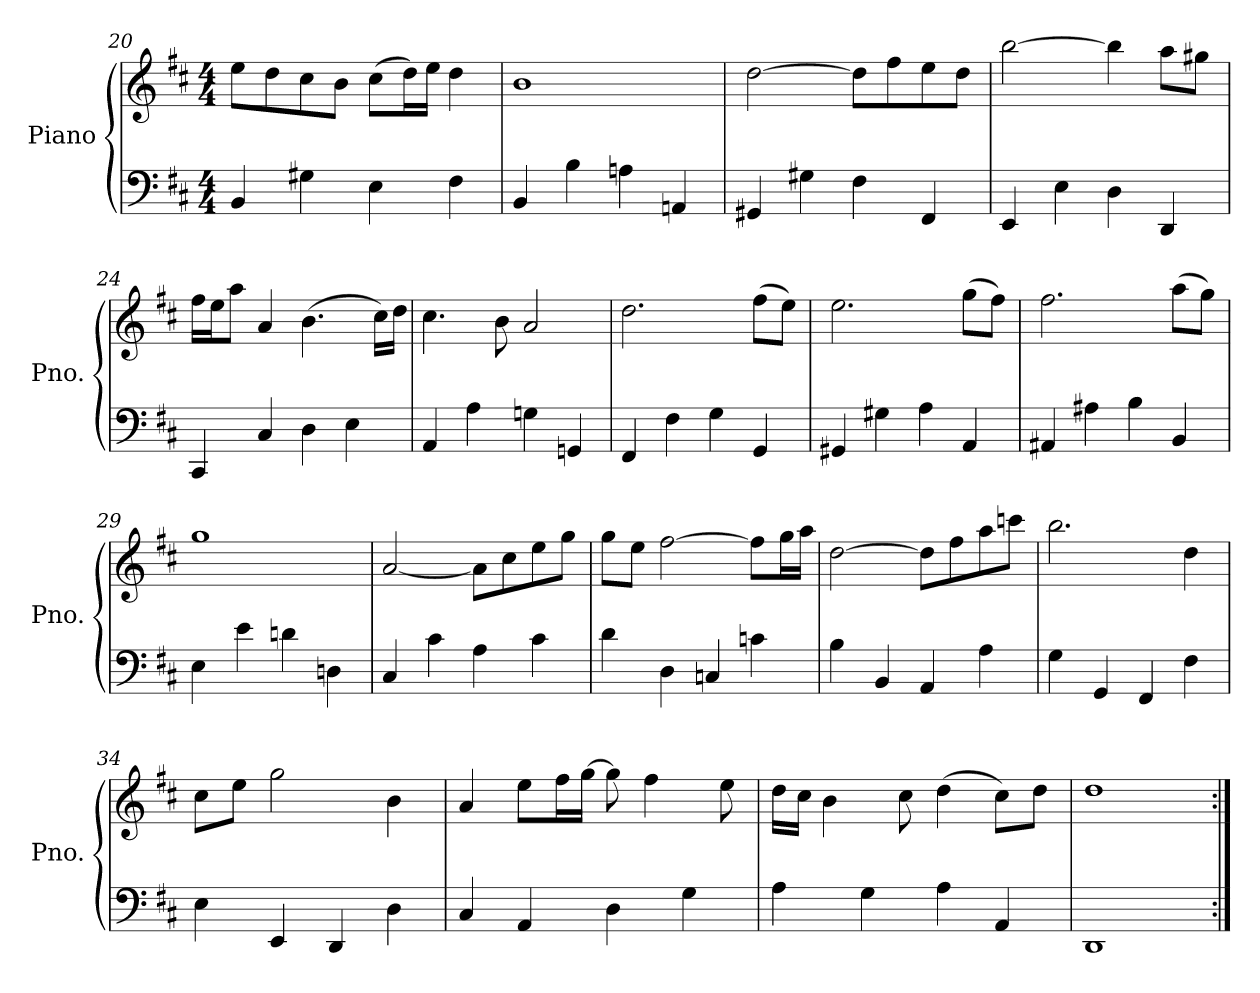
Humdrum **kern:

**kern	**kern
*part1	*part1
*staff2	*staff1
*I"Piano	*
*I'Pno.	*
!!LO:PB:g=z
*clefF4	*clefG2
*k[f#c#]	*k[f#c#]
*D:	*D:
*M4/4	*M4/4
=20	=20
4BB/	8ee\L
.	8dd\
4G#X\	8cc#\
.	8b\J
4E\	(8cc#\L
.	16dd\L)
.	16ee\JJ
4F#\	4dd\
=21	=21
4BB/	1b
4B\	.
4An\	.
4AAn/	.
=22	=22
4GG#X/	[2dd\
4G#X\	.
4F#\	8dd\L]
.	8ff#\
4FF#/	8ee\
.	8dd\J
=23	=23
4EE/	[2bb\
4E\	.
4D\	4bb\]
4DD/	8aa\L
.	8gg#X\J
!!LO:LB:g=z
=24	=24
4CC#/	16ff#\LL
.	16ee\J
.	8aa\J
4C#/	4a/
4D\	(4.b\
4E\	.
.	16cc#\LL)
.	16dd\JJ
=25	=25
4AA/	4.cc#\
4A\	.
.	8b\
4Gn\	2a/
4GGn/	.
=26	=26
4FF#/	2.dd\
4F#\	.
4G\	.
4GG/	(8ff#\L
.	8ee\J)
=27	=27
4GG#X/	2.ee\
4G#X\	.
4A\	.
4AA/	(8gg\L
.	8ff#\J)
!!LO:LB:g=z
=28	=28
4AA#X/	2.ff#\
4A#X\	.
4B\	.
4BB/	(8aa\L
.	8gg\J)
=29	=29
4E\	1gg
4e\	.
4dn\	.
4Dn\	.
=30	=30
4C#/	[2a/
4c#\	.
4A\	8a\L]
.	8cc#\
4c#\	8ee\
.	8gg\J
!!LO:LB:g=z
=31	=31
4d\	8gg\L
.	8ee\J
4D\	[2ff#\
4Cn/	.
4cn\	8ff#\L]
.	16gg\L
.	16aa\JJ
=32	=32
4B\	[2dd\
4BB/	.
4AA/	8dd\L]
.	8ff#\
4A\	8aa\
.	8cccn\J
=33	=33
4G\	2.bb\
4GG/	.
4FF#/	.
4F#\	4dd\
=34	=34
4E\	8cc#\L
.	8ee\J
4EE/	2gg\
4DD/	.
4D\	4b\
!!LO:LB:g=z
=35	=35
4C#/	4a/
4AA/	8ee\L
.	16ff#\L
.	[16gg\JJ
4D\	8gg\]
.	4ff#\
4G\	.
.	8ee\
=36	=36
4A\	16dd\LL
.	16cc#\JJ
.	4b\
4G\	.
.	8cc#\
4A\	(4dd\
4AA/	8cc#\L)
.	8dd\J
=37	=37
1DD	1dd
=:|!	=:|!
*-	*-
